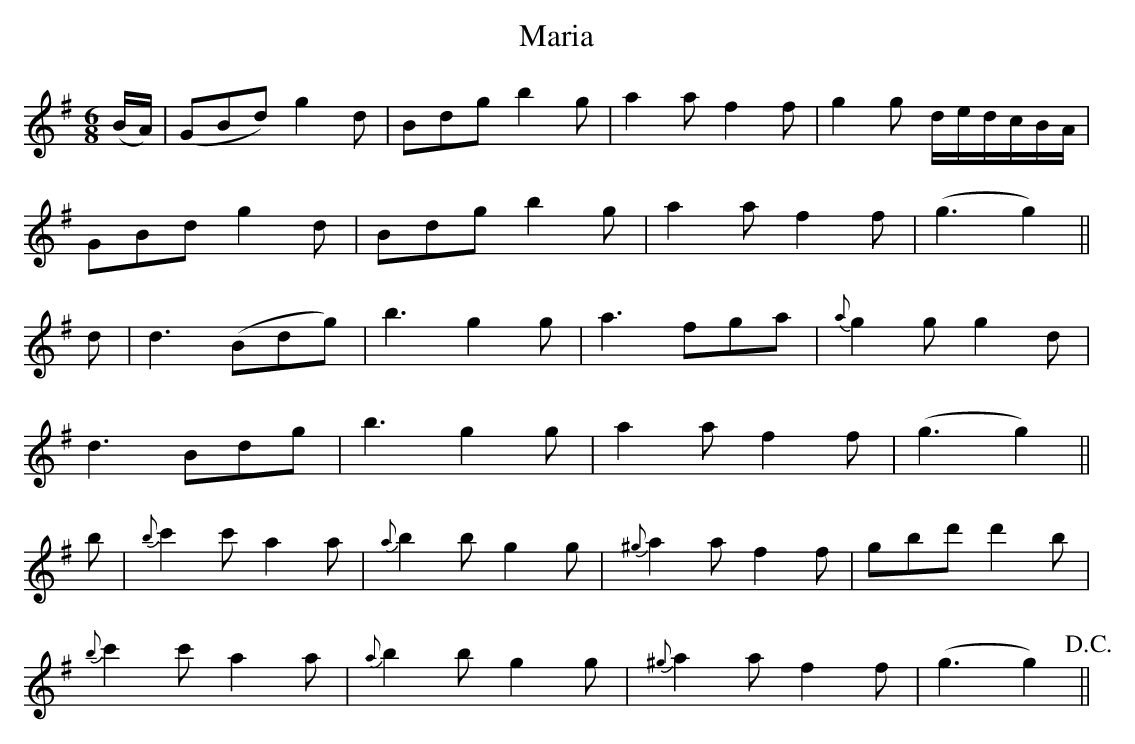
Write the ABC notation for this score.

X:1
T:Maria
M:6/8
L:1/8
K:G
(B/A/)|(GBd) g2d|Bdg b2g|a2a f2f|g2g d/e/d/c/B/A/|
GBd g2d|Bdg b2g|a2a f2f|(g3 g2)||
d|d3 (Bdg)|b3 g2g|a3 fga|{a}g2g g2d|
d3 Bdg|b3g2 g|a2a f2f|(g3g2)||
b|{b}c'2c' a2a|{a}b2b g2g|{^g}a2a f2f|gbd' d'2b|
{b}c'2c' a2a|{a}b2b g2g|{^g}a2a f2f|(g3 g2)!D.C.!||
